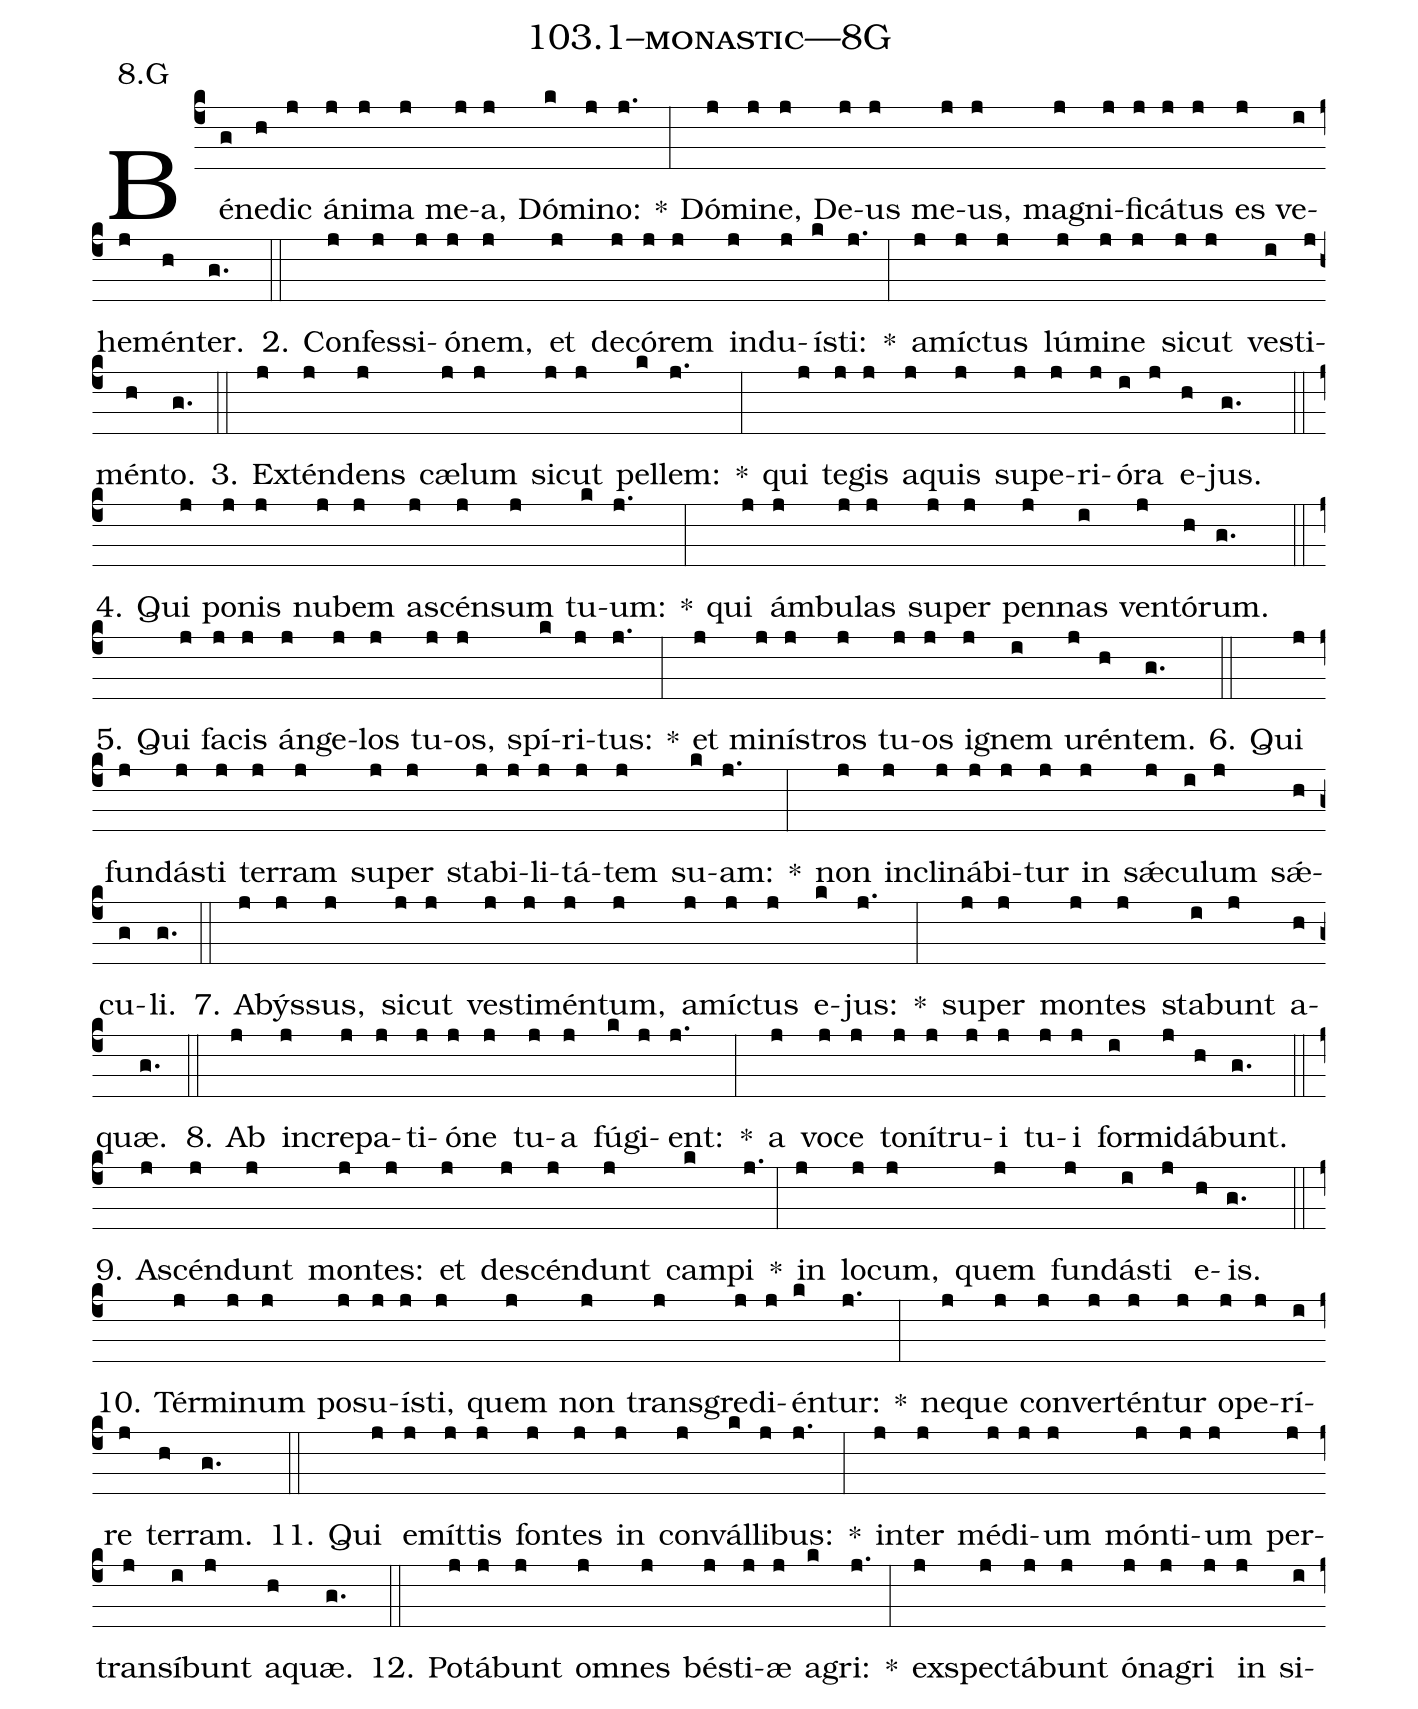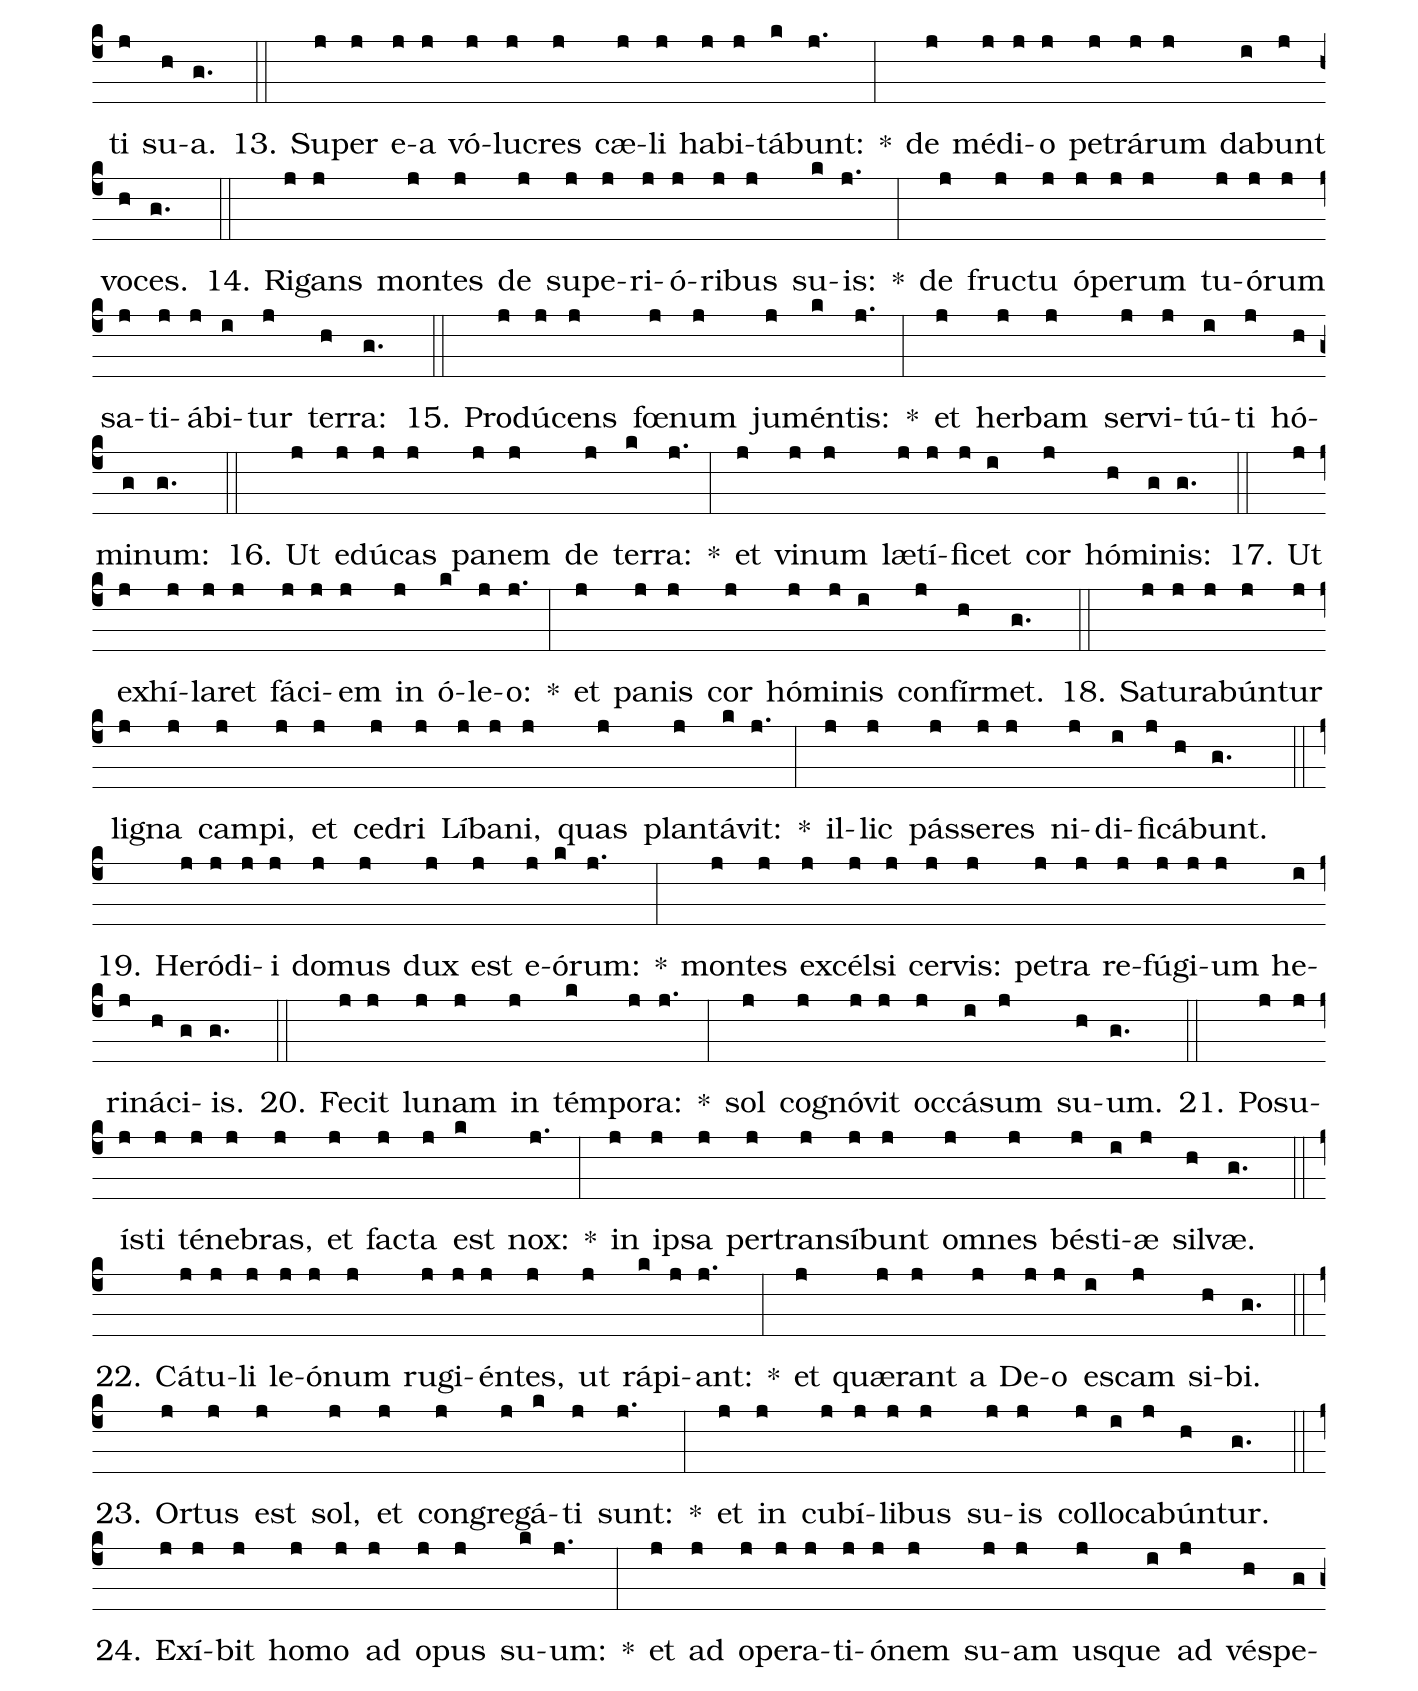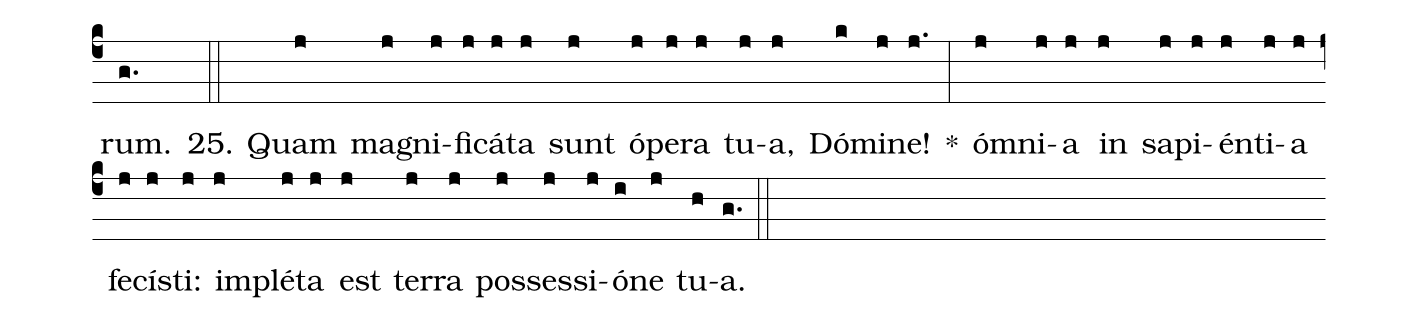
name: 103.1--monastic---8G;
annotation: 8.G;
%%
(c4)Bé(g)ne(h)dic(j) á(j)ni(j)ma(j) me(j)a,(j) Dó(k)mi(j)no:(j.) *(:) Dó(j)mi(j)ne,(j) De(j)us(j) me(j)us,(j) ma(j)gni(j)fi(j)cá(j)tus(j) es(j) ve(i)he(j)mén(h)ter.(g.) (::)
2. Con(j)fes(j)si(j)ó(j)nem,(j) et(j) de(j)có(j)rem(j) ind(j)u(j)ís(k)ti:(j.) *(:) a(j)míc(j)tus(j) lú(j)mi(j)ne(j) sic(j)ut(j) ves(i)ti(j)mén(h)to.(g.) (::)
3. Ex(j)tén(j)dens(j) cæ(j)lum(j) sic(j)ut(j) pel(k)lem:(j.) *(:) qui(j) te(j)gis(j) a(j)quis(j) su(j)pe(j)ri(j)ó(i)ra(j) e(h)jus.(g.) (::)
4. Qui(j) po(j)nis(j) nu(j)bem(j) a(j)scén(j)sum(j) tu(k)um:(j.) *(:) qui(j) ám(j)bu(j)las(j) su(j)per(j) pen(j)nas(i) ven(j)tó(h)rum.(g.) (::)
5. Qui(j) fa(j)cis(j) án(j)ge(j)los(j) tu(j)os,(j) spí(k)ri(j)tus:(j.) *(:) et(j) mi(j)nís(j)tros(j) tu(j)os(j) i(j)gnem(i) u(j)rén(h)tem.(g.) (::)
6. Qui(j) fun(j)dás(j)ti(j) ter(j)ram(j) su(j)per(j) sta(j)bi(j)li(j)tá(j)tem(j) su(k)am:(j.) *(:) non(j) in(j)cli(j)ná(j)bi(j)tur(j) in(j) sǽ(j)cu(i)lum(j) sǽ(h)cu(g)li.(g.) (::)
7. A(j)býs(j)sus,(j) sic(j)ut(j) ves(j)ti(j)mén(j)tum,(j) a(j)míc(j)tus(j) e(k)jus:(j.) *(:) su(j)per(j) mon(j)tes(j) sta(i)bunt(j) a(h)quæ.(g.) (::)
8. Ab(j) in(j)cre(j)pa(j)ti(j)ó(j)ne(j) tu(j)a(j) fú(k)gi(j)ent:(j.) *(:) a(j) vo(j)ce(j) to(j)ní(j)tru(j)i(j) tu(j)i(j) for(i)mi(j)dá(h)bunt.(g.) (::)
9. A(j)scén(j)dunt(j) mon(j)tes:(j) et(j) de(j)scén(j)dunt(j) cam(k)pi(j.) *(:) in(j) lo(j)cum,(j) quem(j) fun(j)dás(i)ti(j) e(h)is.(g.) (::)
10. Tér(j)mi(j)num(j) po(j)su(j)ís(j)ti,(j) quem(j) non(j) trans(j)gre(j)di(j)én(k)tur:(j.) *(:) ne(j)que(j) con(j)ver(j)tén(j)tur(j) o(j)pe(j)rí(i)re(j) ter(h)ram.(g.) (::)
11. Qui(j) e(j)mít(j)tis(j) fon(j)tes(j) in(j) con(j)vál(k)li(j)bus:(j.) *(:) in(j)ter(j) mé(j)di(j)um(j) món(j)ti(j)um(j) per(j)trans(j)í(i)bunt(j) a(h)quæ.(g.) (::)
12. Po(j)tá(j)bunt(j) om(j)nes(j) bés(j)ti(j)æ(j) a(k)gri:(j.) *(:) ex(j)spec(j)tá(j)bunt(j) ó(j)na(j)gri(j) in(j) si(i)ti(j) su(h)a.(g.) (::)
13. Su(j)per(j) e(j)a(j) vó(j)lu(j)cres(j) cæ(j)li(j) ha(j)bi(j)tá(k)bunt:(j.) *(:) de(j) mé(j)di(j)o(j) pe(j)trá(j)rum(j) da(i)bunt(j) vo(h)ces.(g.) (::)
14. Ri(j)gans(j) mon(j)tes(j) de(j) su(j)pe(j)ri(j)ó(j)ri(j)bus(j) su(k)is:(j.) *(:) de(j) fruc(j)tu(j) ó(j)pe(j)rum(j) tu(j)ó(j)rum(j) sa(j)ti(j)á(j)bi(i)tur(j) ter(h)ra:(g.) (::)
15. Pro(j)dú(j)cens(j) fœ(j)num(j) ju(j)mén(k)tis:(j.) *(:) et(j) her(j)bam(j) ser(j)vi(j)tú(i)ti(j) hó(h)mi(g)num:(g.) (::)
16. Ut(j) e(j)dú(j)cas(j) pa(j)nem(j) de(j) ter(k)ra:(j.) *(:) et(j) vi(j)num(j) læ(j)tí(j)fi(j)cet(i) cor(j) hó(h)mi(g)nis:(g.) (::)
17. Ut(j) ex(j)hí(j)la(j)ret(j) fá(j)ci(j)em(j) in(j) ó(k)le(j)o:(j.) *(:) et(j) pa(j)nis(j) cor(j) hó(j)mi(j)nis(i) con(j)fír(h)met.(g.) (::)
18. Sa(j)tu(j)ra(j)bún(j)tur(j) li(j)gna(j) cam(j)pi,(j) et(j) ce(j)dri(j) Lí(j)ba(j)ni,(j) quas(j) plan(j)tá(k)vit:(j.) *(:) il(j)lic(j) pás(j)se(j)res(j) ni(j)di(i)fi(j)cá(h)bunt.(g.) (::)
19. He(j)ró(j)di(j)i(j) do(j)mus(j) dux(j) est(j) e(j)ó(k)rum:(j.) *(:) mon(j)tes(j) ex(j)cél(j)si(j) cer(j)vis:(j) pe(j)tra(j) re(j)fú(j)gi(j)um(j) he(i)ri(j)ná(h)ci(g)is.(g.) (::)
20. Fe(j)cit(j) lu(j)nam(j) in(j) tém(k)po(j)ra:(j.) *(:) sol(j) co(j)gnó(j)vit(j) oc(j)cá(i)sum(j) su(h)um.(g.) (::)
21. Po(j)su(j)ís(j)ti(j) té(j)ne(j)bras,(j) et(j) fac(j)ta(j) est(k) nox:(j.) *(:) in(j) ip(j)sa(j) per(j)trans(j)í(j)bunt(j) om(j)nes(j) bés(j)ti(i)æ(j) sil(h)væ.(g.) (::)
22. Cá(j)tu(j)li(j) le(j)ó(j)num(j) ru(j)gi(j)én(j)tes,(j) ut(j) rá(k)pi(j)ant:(j.) *(:) et(j) quæ(j)rant(j) a(j) De(j)o(j) es(i)cam(j) si(h)bi.(g.) (::)
23. Or(j)tus(j) est(j) sol,(j) et(j) con(j)gre(j)gá(k)ti(j) sunt:(j.) *(:) et(j) in(j) cu(j)bí(j)li(j)bus(j) su(j)is(j) col(j)lo(i)ca(j)bún(h)tur.(g.) (::)
24. Ex(j)í(j)bit(j) ho(j)mo(j) ad(j) o(j)pus(j) su(k)um:(j.) *(:) et(j) ad(j) o(j)pe(j)ra(j)ti(j)ó(j)nem(j) su(j)am(j) us(j)que(i) ad(j) vés(h)pe(g)rum.(g.) (::)
25. Quam(j) ma(j)gni(j)fi(j)cá(j)ta(j) sunt(j) ó(j)pe(j)ra(j) tu(j)a,(j) Dó(k)mi(j)ne!(j.) *(:) óm(j)ni(j)a(j) in(j) sa(j)pi(j)én(j)ti(j)a(j) fe(j)cís(j)ti:(j) im(j)plé(j)ta(j) est(j) ter(j)ra(j) pos(j)ses(j)si(j)ó(i)ne(j) tu(h)a.(g.) (::)
